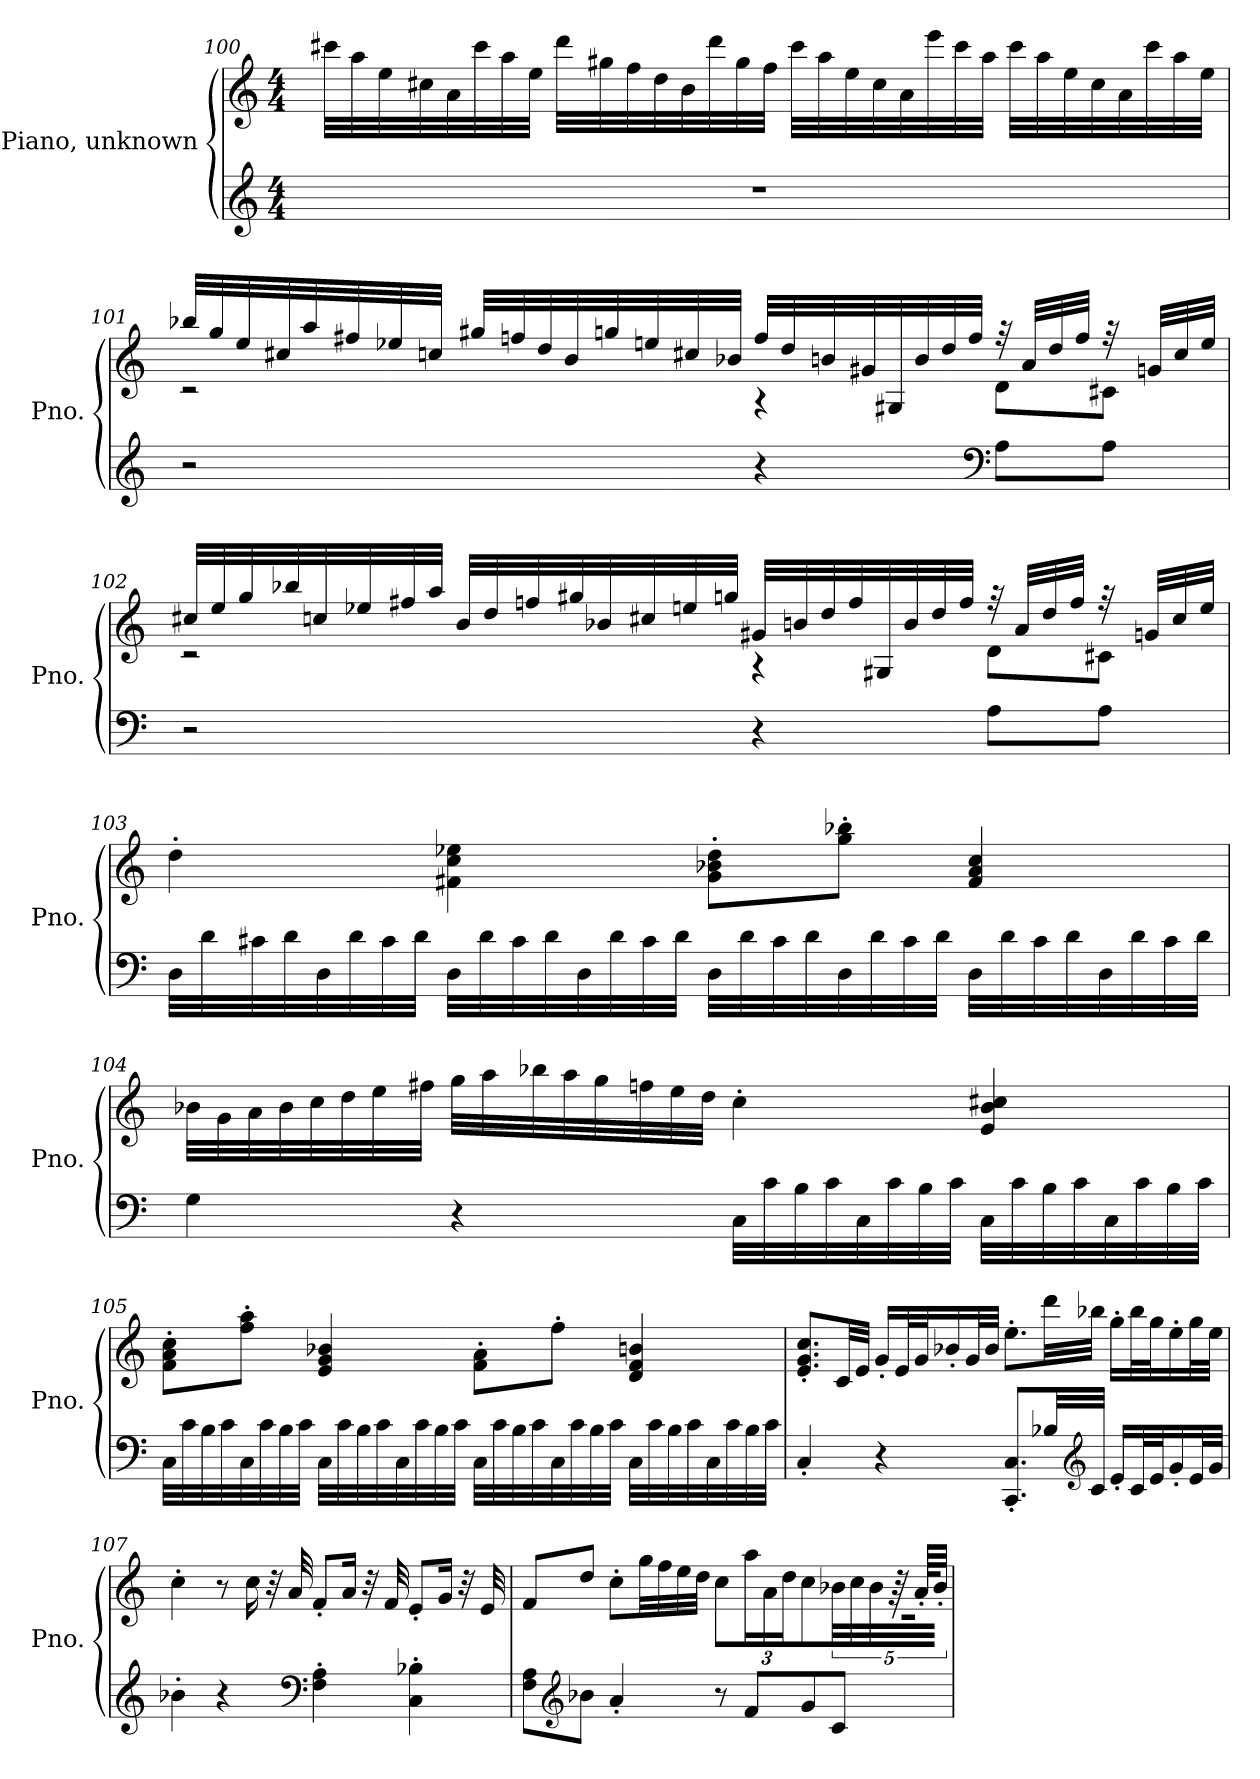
**kern	**kern
*part1	*part1
*staff2	*staff1
*I"Piano, unknown	*
*I'Pno.	*
!!LO:LB:g=z
*clefG2	*clefG2
*k[]	*k[]
*M4/4	*M4/4
=100	=100
1r	32ccc#X\LLL
.	32aa\
.	32ee\
.	32cc#X\
.	32a\
.	32ccc#\
.	32aa\
.	32ee\JJJ
.	32ddd\LLL
.	32gg#X\
.	32ff\
.	32dd\
.	32b\
.	32ddd\
.	32gg#\
.	32ff\JJJ
.	32ccc#\LLL
.	32aa\
.	32ee\
.	32cc#\
.	32a\
.	32eee\
.	32ccc#\
.	32aa\JJJ
.	32ccc#\LLL
.	32aa\
.	32ee\
.	32cc#\
.	32a\
.	32ccc#\
.	32aa\
.	32ee\JJJ
!!LO:PB:g=z
=101	=101
*	*^
2r	32bb-X/LLL	2r
.	32gg/	.
.	32ee/	.
.	32cc#X/	.
.	32aa/	.
.	32ff#X/	.
.	32ee-X/	.
.	32ccn/JJJ	.
.	32gg#X/LLL	.
.	32ffn/	.
.	32dd/	.
.	32b/	.
.	32ggn/	.
.	32een/	.
.	32cc#X/	.
.	32b-X/JJJ	.
4r	32ff/LLL	4r
.	32dd/	.
.	32bn/	.
.	32g#X/	.
.	32G#X/	.
.	32b/	.
.	32dd/	.
.	32ff/JJJ	.
*clefF4	*	*
8A\L	32r	8d\L
.	32a/LLL	.
.	32dd/	.
.	32ff/JJJ	.
8A\J	32r	8c#X\J
.	32gn/LLL	.
.	32cc#/	.
.	32ee/JJJ	.
!!LO:LB:g=z	!!
=102	=102	=102
2r	32cc#X/LLL	2r
.	32ee/	.
.	32gg/	.
.	32bb-X/	.
.	32ccn/	.
.	32ee-X/	.
.	32ff#X/	.
.	32aa/JJJ	.
.	32b/LLL	.
.	32dd/	.
.	32ffn/	.
.	32gg#X/	.
.	32b-X/	.
.	32cc#X/	.
.	32een/	.
.	32ggn/JJJ	.
4r	32g#X/LLL	4r
.	32bn/	.
.	32dd/	.
.	32ff/	.
.	32G#X/	.
.	32b/	.
.	32dd/	.
.	32ff/JJJ	.
8A\L	32r	8d\L
.	32a/LLL	.
.	32dd/	.
.	32ff/JJJ	.
8A\J	32r	8c#X\J
.	32gn/LLL	.
.	32cc#/	.
.	32ee/JJJ	.
*	*v	*v
!!LO:LB:g=z
=103	=103
32D\LLL	4dd'\
32d\	.
32c#X\	.
32d\	.
32D\	.
32d\	.
32c#\	.
32d\JJJ	.
32D\LLL	4f#X\ 4cc\ 4ee-X\
32d\	.
32c#\	.
32d\	.
32D\	.
32d\	.
32c#\	.
32d\JJJ	.
32D\LLL	8g\' 8b-X\' 8dd\'L
32d\	.
32c#\	.
32d\	.
32D\	8gg\' 8bb-X\'J
32d\	.
32c#\	.
32d\JJJ	.
32D\LLL	4f#/ 4a/ 4cc/
32d\	.
32c#\	.
32d\	.
32D\	.
32d\	.
32c#\	.
32d\JJJ	.
!!LO:LB:g=z
=104	=104
4G\	32b-X\LLL
.	32g\
.	32a\
.	32b-\
.	32cc\
.	32dd\
.	32ee\
.	32ff#X\JJJ
4r	32gg\LLL
.	32aa\
.	32bb-X\
.	32aa\
.	32gg\
.	32ffn\
.	32ee\
.	32dd\JJJ
32C\LLL	4cc'\
32c\	.
32B\	.
32c\	.
32C\	.
32c\	.
32B\	.
32c\JJJ	.
32C\LLL	4e/ 4b-/ 4cc#X/
32c\	.
32B\	.
32c\	.
32C\	.
32c\	.
32B\	.
32c\JJJ	.
!!LO:LB:g=z
=105	=105
32C\LLL	8f\' 8a\' 8cc\'L
32c\	.
32B\	.
32c\	.
32C\	8ff\' 8aa\'J
32c\	.
32B\	.
32c\JJJ	.
32C\LLL	4e/ 4g/ 4b-X/
32c\	.
32B\	.
32c\	.
32C\	.
32c\	.
32B\	.
32c\JJJ	.
32C\LLL	8f\' 8a\'L
32c\	.
32B\	.
32c\	.
32C\	8ff'\J
32c\	.
32B\	.
32c\JJJ	.
32C\LLL	4d/ 4f/ 4bn/
32c\	.
32B\	.
32c\	.
32C\	.
32c\	.
32B\	.
32c\JJJ	.
!!LO:LB:g=z
=106	=106
4C'/	8.e/' 8.g/' 8.cc/'L
.	32c/LL
.	32e/JJJ
4r	16g'/LL
.	32e/L
.	32g/J
.	16b-X'/
.	32g/L
.	32b-/JJJ
8.CC/' 8.C/'L	8.ee'\L
32B-X/LL	32ddd\LL
*clefG2	*
32c/JJJ	32bb-X\JJJ
16e'/LL	16gg'\LL
32c/L	32bb-\L
32e/J	32gg\J
16g'/	16ee'\
32e/L	32gg\L
32g/JJJ	32ee\JJJ
=107	=107
4b-X'\	4cc'\
4r	8r
.	16cc\
.	32r
.	32a/
*clefF4	*
4F\' 4A\'	8f'/L
.	16a/Jk
.	32r
.	32f/
4C\' 4B-X\'	8e'/L
.	16g/Jk
.	32r
.	32e/
!!LO:PB:g=z
=108	=108
8F\ 8A\L	8f/L
*clefG2	*
8b-X\J	8dd/J
4a'/	8cc'\L
.	32gg\LL
.	32ff\
.	32ee\
.	32dd\JJJ
8r	8cc\L
*	*Xbrackettup
8f/L	24aa\L
.	24a\
.	24dd\J
8g/	8cc\
*	*brackettup
8c/J	40b-X\LL
.	40cc\
.	40b-\JJJ
.	80r
.	80a'/KLLL
.	40b-'/JJJ
=	=
*-	*-
